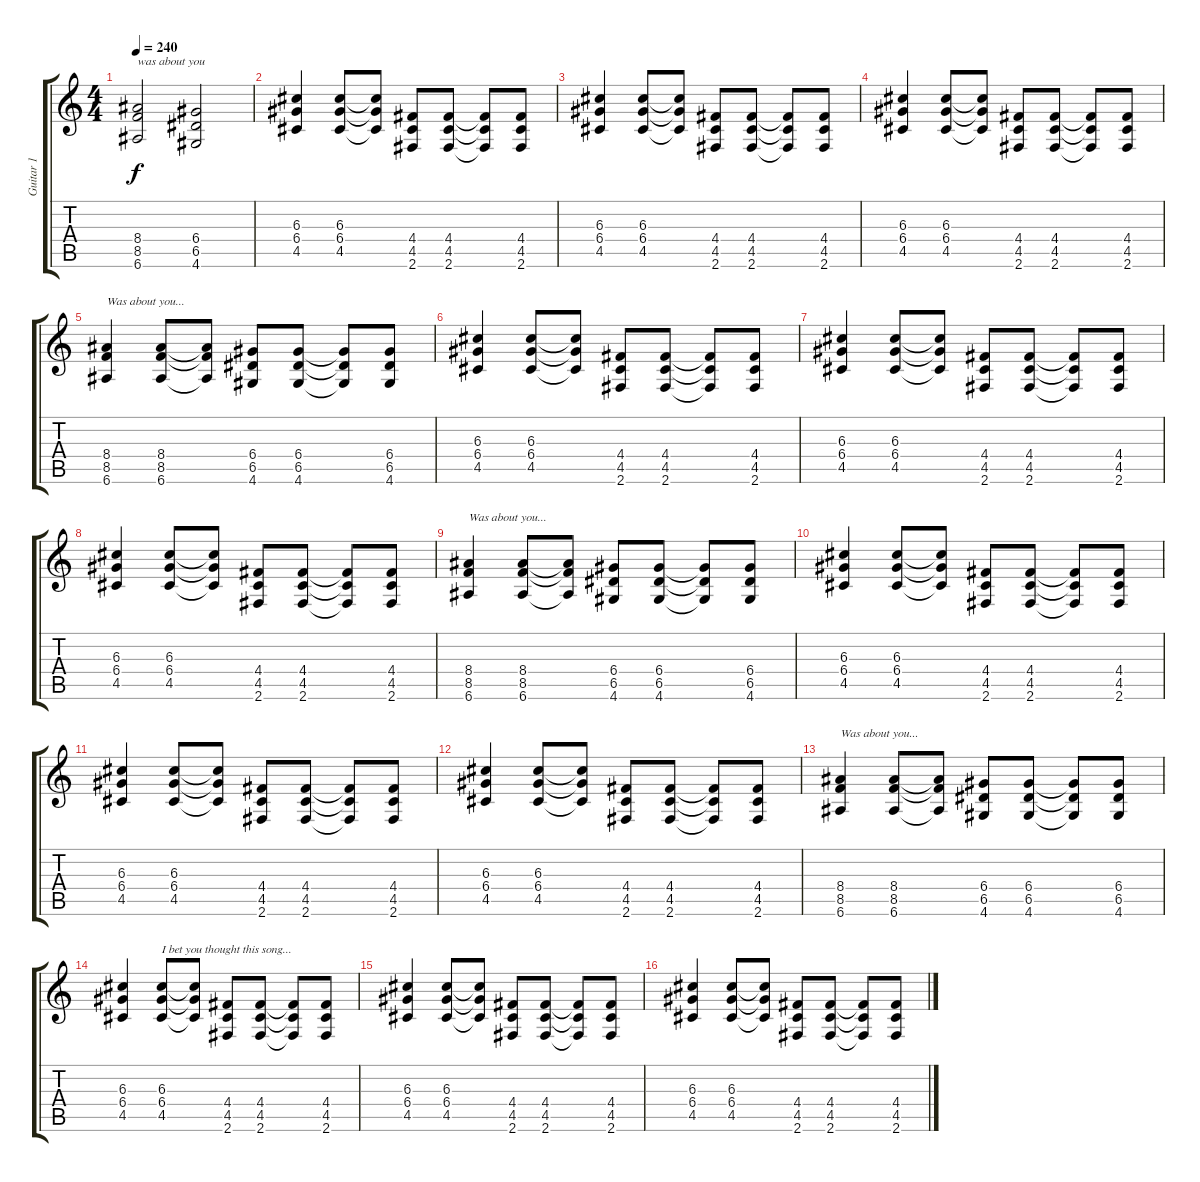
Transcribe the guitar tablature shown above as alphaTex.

\track ("Guitar 1" "Guitar 1") {instrument distortionguitar}
\staff {score tabs}
\tuning (E4 B3 G3 D3 A2 E2) {hide}
\ts (4 4)
\tempo 240
\clef g2
\ks c
(8.4 8.5 6.6).2{txt "was about you" dy f} (6.4 6.5 4.6).2 |
(6.3 6.4 4.5).4 (6.3 6.4 4.5).8 (6.3{t} 6.4{t} 4.5{t}).8 (4.4 4.5 2.6).8 (4.4 4.5 2.6).8 (4.4{t} 4.5{t} 2.6{t}).8 (4.4 4.5 2.6).8 |
(6.3 6.4 4.5).4 (6.3 6.4 4.5).8 (6.3{t} 6.4{t} 4.5{t}).8 (4.4 4.5 2.6).8 (4.4 4.5 2.6).8 (4.4{t} 4.5{t} 2.6{t}).8 (4.4 4.5 2.6).8 |
(6.3 6.4 4.5).4 (6.3 6.4 4.5).8 (6.3{t} 6.4{t} 4.5{t}).8 (4.4 4.5 2.6).8 (4.4 4.5 2.6).8 (4.4{t} 4.5{t} 2.6{t}).8 (4.4 4.5 2.6).8 |
(8.4 8.5 6.6).4{txt "Was about you..."} (8.4 8.5 6.6).8 (8.4{t} 8.5{t} 6.6{t}).8 (6.4 6.5 4.6).8 (6.4 6.5 4.6).8 (6.4{t} 6.5{t} 4.6{t}).8 (6.4 6.5 4.6).8 |
(6.3 6.4 4.5).4 (6.3 6.4 4.5).8 (6.3{t} 6.4{t} 4.5{t}).8 (4.4 4.5 2.6).8 (4.4 4.5 2.6).8 (4.4{t} 4.5{t} 2.6{t}).8 (4.4 4.5 2.6).8 |
(6.3 6.4 4.5).4 (6.3 6.4 4.5).8 (6.3{t} 6.4{t} 4.5{t}).8 (4.4 4.5 2.6).8 (4.4 4.5 2.6).8 (4.4{t} 4.5{t} 2.6{t}).8 (4.4 4.5 2.6).8 |
(6.3 6.4 4.5).4 (6.3 6.4 4.5).8 (6.3{t} 6.4{t} 4.5{t}).8 (4.4 4.5 2.6).8 (4.4 4.5 2.6).8 (4.4{t} 4.5{t} 2.6{t}).8 (4.4 4.5 2.6).8 |
(8.4 8.5 6.6).4{txt "Was about you..."} (8.4 8.5 6.6).8 (8.4{t} 8.5{t} 6.6{t}).8 (6.4 6.5 4.6).8 (6.4 6.5 4.6).8 (6.4{t} 6.5{t} 4.6{t}).8 (6.4 6.5 4.6).8 |
(6.3 6.4 4.5).4 (6.3 6.4 4.5).8 (6.3{t} 6.4{t} 4.5{t}).8 (4.4 4.5 2.6).8 (4.4 4.5 2.6).8 (4.4{t} 4.5{t} 2.6{t}).8 (4.4 4.5 2.6).8 |
(6.3 6.4 4.5).4 (6.3 6.4 4.5).8 (6.3{t} 6.4{t} 4.5{t}).8 (4.4 4.5 2.6).8 (4.4 4.5 2.6).8 (4.4{t} 4.5{t} 2.6{t}).8 (4.4 4.5 2.6).8 |
(6.3 6.4 4.5).4 (6.3 6.4 4.5).8 (6.3{t} 6.4{t} 4.5{t}).8 (4.4 4.5 2.6).8 (4.4 4.5 2.6).8 (4.4{t} 4.5{t} 2.6{t}).8 (4.4 4.5 2.6).8 |
(8.4 8.5 6.6).4{txt "Was about you..."} (8.4 8.5 6.6).8 (8.4{t} 8.5{t} 6.6{t}).8 (6.4 6.5 4.6).8 (6.4 6.5 4.6).8 (6.4{t} 6.5{t} 4.6{t}).8 (6.4 6.5 4.6).8 |
(6.3 6.4 4.5).4 (6.3 6.4 4.5).8{txt "I bet you thought this song..."} (6.3{t} 6.4{t} 4.5{t}).8 (4.4 4.5 2.6).8 (4.4 4.5 2.6).8 (4.4{t} 4.5{t} 2.6{t}).8 (4.4 4.5 2.6).8 |
(6.3 6.4 4.5).4 (6.3 6.4 4.5).8 (6.3{t} 6.4{t} 4.5{t}).8 (4.4 4.5 2.6).8 (4.4 4.5 2.6).8 (4.4{t} 4.5{t} 2.6{t}).8 (4.4 4.5 2.6).8 |
(6.3 6.4 4.5).4 (6.3 6.4 4.5).8 (6.3{t} 6.4{t} 4.5{t}).8 (4.4 4.5 2.6).8 (4.4 4.5 2.6).8 (4.4{t} 4.5{t} 2.6{t}).8 (4.4 4.5 2.6).8
